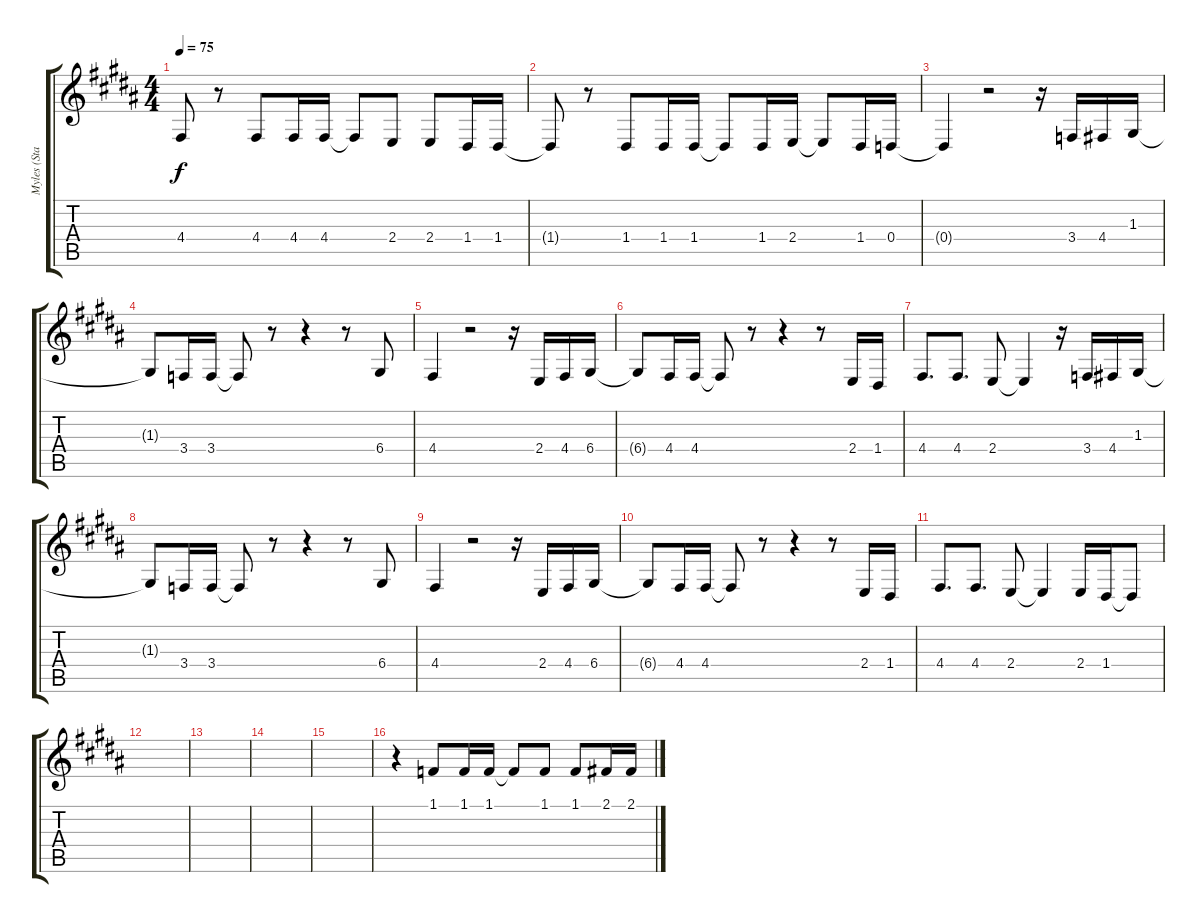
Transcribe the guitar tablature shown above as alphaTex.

\track ("Myles (Staff 1)" "Myles (Sta") {instrument acousticgrandpiano}
\staff {score tabs}
\tuning (E4 B3 G3 D3 A2 E2) {hide}
\ts (4 4)
\tempo 75
\clef g2
\ks b
4.4.8{dy f} r.8 4.4.8 4.4.16 4.4.16 4.4{t}.8 2.4.8 2.4.8 1.4.16 1.4.16 |
1.4{t}.8 r.8 1.4.8 1.4.16 1.4.16 1.4{t}.8 1.4.16 2.4.16 2.4{t}.8 1.4.16 0.4.16 |
0.4{t}.4 r.2 r.16 3.4.16 4.4.16 1.3.16 |
1.3{t}.8 3.4.16 3.4.16 3.4{t}.8 r.8 r.4 r.8 6.4.8 |
4.4.4 r.2 r.16 2.4.16 4.4.16 6.4.16 |
6.4{t}.8 4.4.16 4.4.16 4.4{t}.8 r.8 r.4 r.8 2.4.16 1.4.16 |
4.4.8{d} 4.4.8{d} 2.4.8 2.4{t}.4 r.16 3.4.16 4.4.16 1.3.16 |
1.3{t}.8 3.4.16 3.4.16 3.4{t}.8 r.8 r.4 r.8 6.4.8 |
4.4.4 r.2 r.16 2.4.16 4.4.16 6.4.16 |
6.4{t}.8 4.4.16 4.4.16 4.4{t}.8 r.8 r.4 r.8 2.4.16 1.4.16 |
4.4.8{d} 4.4.8{d} 2.4.8 2.4{t}.4 2.4.16 1.4.16 1.4{t}.8 |
|
|
|
|
r.4 1.1.8 1.1.16 1.1.16 1.1{t}.8 1.1.8 1.1.8 2.1.16 2.1.16
